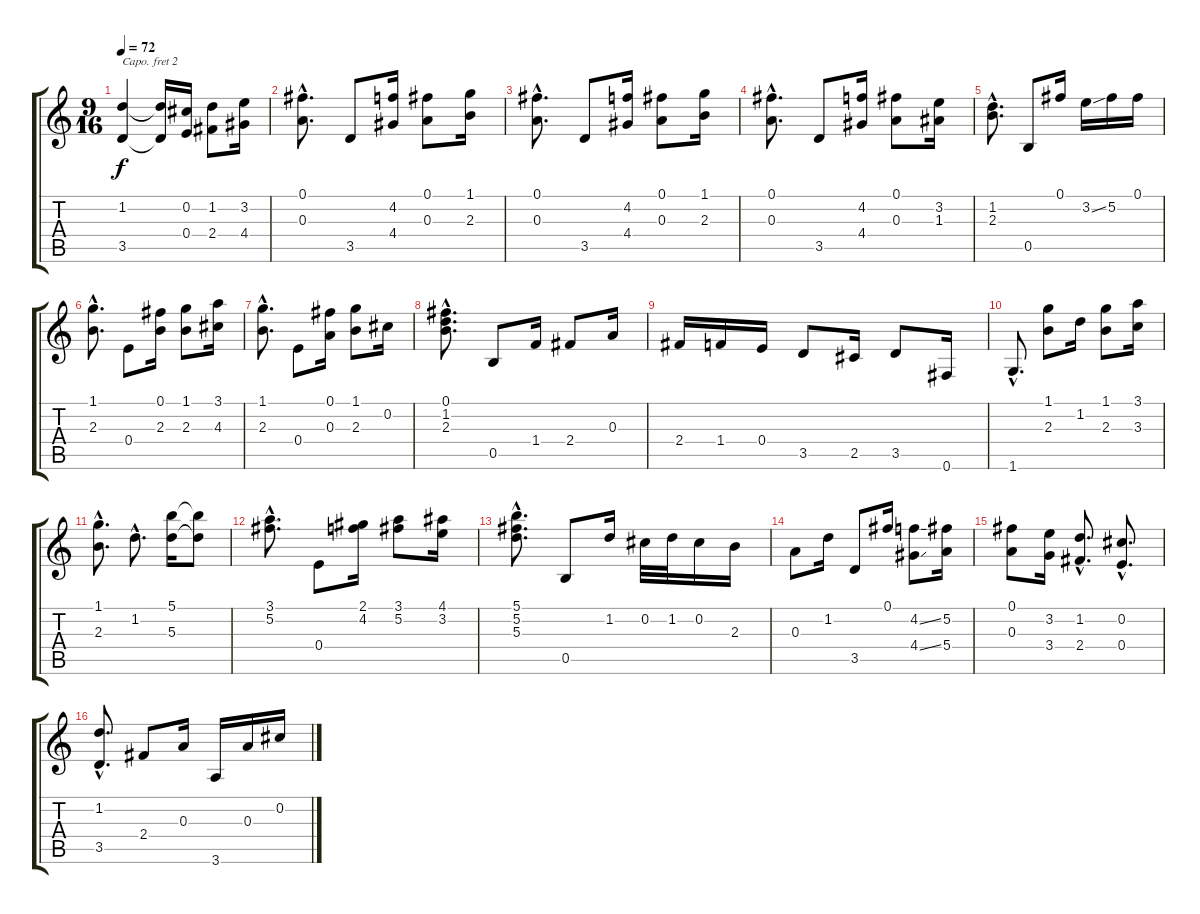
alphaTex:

\track "" {instrument acousticguitarsteel}
\staff {score tabs}
\capo 2
\tuning (E4 B3 G3 D3 A2 E2) {hide}
\ts (9 16)
\tempo 72
\clef g2
\ks c
(1.2 3.5).4{dy f} (1.2{t} 3.5{t}).16 (0.2 0.4).16 (1.2 2.4).8 (3.2 4.4).16 |
(0.1{hac} 0.3{hac}).8{d} 3.5.8 (4.2 4.4).16 (0.1 0.3).8 (1.1 2.3).16 |
(0.1{hac} 0.3{hac}).8{d} 3.5.8 (4.2 4.4).16 (0.1 0.3).8 (1.1 2.3).16 |
(0.1{hac} 0.3{hac}).8{d} 3.5.8 (4.2 4.4).16 (0.1 0.3).8 (3.2 1.3).16 |
(1.2{hac} 2.3{hac}).8{d} 0.5.8 0.1.16 3.2{ss}.16 5.2.16 0.1.16 |
(1.1{hac} 2.3{hac}).8{d} 0.4.8 (0.1 2.3).16 (1.1 2.3).8 (3.1 4.3).16 |
(1.1{hac} 2.3{hac}).8{d} 0.4.8 (0.1 0.3).16 (1.1 2.3).8 0.2.16 |
(0.1{hac} 1.2{hac} 2.3{hac}).8{d} 0.5.8 1.4.16 2.4.8 0.3.16 |
2.4.16 1.4.16 0.4.16 3.5.8 2.5.16 3.5.8 0.6.16 |
1.6{hac}.8{d} (1.1 2.3).8 1.2.16 (1.1 2.3).8 (3.1 3.3).16 |
(1.1{hac} 2.3{hac}).8{d} 1.2{hac}.8{d} (5.1 5.3).16 (5.1{t} 5.3{t}).8 |
(3.1{hac} 5.2{hac}).8{d} 0.4.8 (2.1 4.2).16 (3.1 5.2).8 (4.1 3.2).16 |
(5.1{hac} 5.2{hac} 5.3{hac}).8{d} 0.5.8 1.2.16 0.2.32 1.2.32 0.2.16 2.3.16 |
0.3.8 1.2.16 3.5.8 0.1.16 (4.2{ss} 4.4{ss}).8 (5.2 5.4).16 |
(0.1 0.3).8 (3.2 3.4).16 (1.2{hac} 2.4{hac}).8{d} (0.2{hac} 0.4{hac}).8{d} |
(1.2{hac} 3.5{hac}).8{d} 2.4.8 0.3.16 3.6.16 0.3.16 0.2.16
